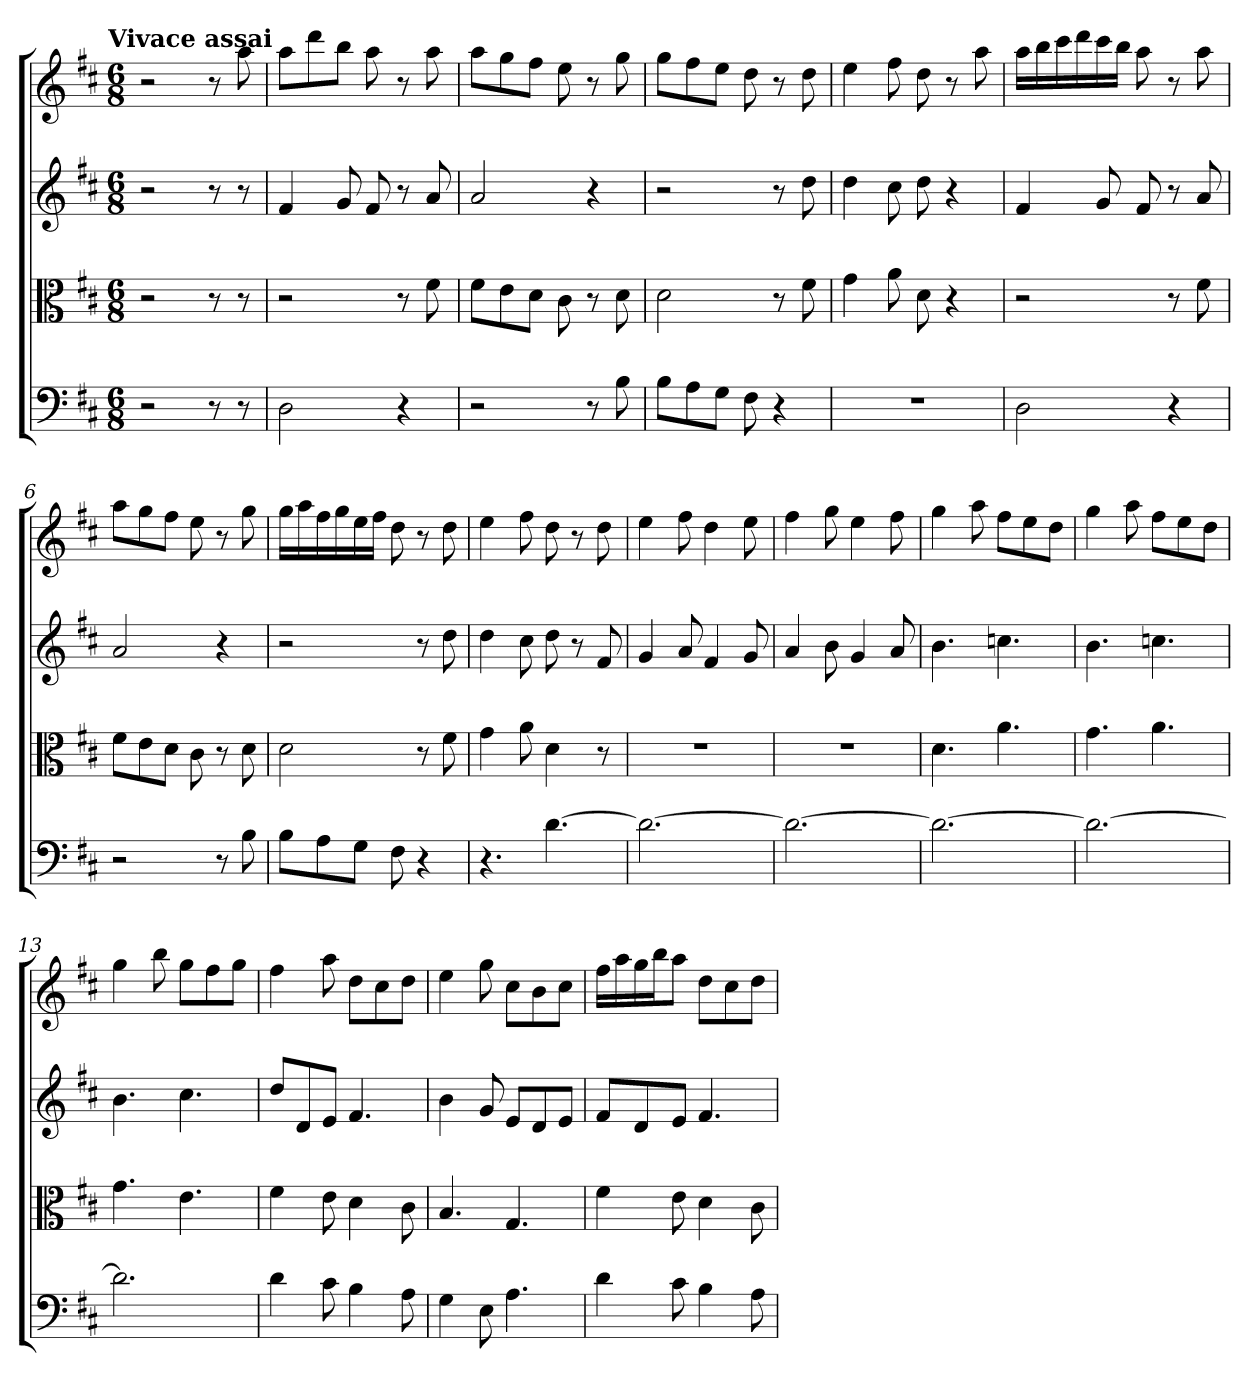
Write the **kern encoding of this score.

**kern	**kern	**kern	**kern
*part4	*part3	*part2	*part1
*staff4	*staff3	*staff2	*staff1
*clefF4	*clefC3	*	*
*k[f#c#]	*k[f#c#]	*k[f#c#]	*k[f#c#]
*D:	*D:	*D:	*D:
!!LO:TX:omd:t=Vivace assai
*M6/8	*M6/8	*M6/8	*M6/8
*MM160	*MM160	*MM160	*MM160
=	=	=	=
2r	2r	2r	2r
8r	8r	8r	8r
8r	8r	8r	8aa
=1	=1	=1	=1
2D	2r	4f#	8aaL
.	.	.	8ddd
.	.	8g	8bbJ
.	.	8f#	8aa
4r	8r	8r	8r
.	8f#	8a	8aa
=2	=2	=2	=2
2r	8f#\L	2a	8aaL
.	8e\	.	8gg
.	8d\J	.	8ff#J
.	8c#	.	8ee
8r	8r	4r	8r
8B	8d	.	8gg
=3	=3	=3	=3
8B\L	2d	2r	8ggL
8A\	.	.	8ff#
8G\J	.	.	8eeJ
8F#	.	.	8dd
4r	8r	8r	8r
.	8f#	8dd	8dd
=4	=4	=4	=4
2.r	4g	4dd	4ee
.	8a	8cc#	8ff#
.	8d	8dd	8dd
.	4r	4r	8r
.	.	.	8aa
=5	=5	=5	=5
2D	2r	4f#	16aaLL
.	.	.	16bb
.	.	.	16ccc#
.	.	.	16ddd
.	.	8g	16ccc#
.	.	.	16bbJJ
.	.	8f#	8aa
4r	8r	8r	8r
.	8f#	8a	8aa
=6	=6	=6	=6
2r	8f#\L	2a	8aaL
.	8e\	.	8gg
.	8d\J	.	8ff#J
.	8c#	.	8ee
8r	8r	4r	8r
8B	8d	.	8gg
=7	=7	=7	=7
8B\L	2d	2r	16ggLL
.	.	.	16aa
8A\	.	.	16ff#
.	.	.	16gg
8G\J	.	.	16ee
.	.	.	16ff#JJ
8F#	.	.	8dd
4r	8r	8r	8r
.	8f#	8dd	8dd
=8	=8	=8	=8
4.r	4g	4dd	4ee
.	8a	8cc#	8ff#
[4.d	4d	8dd	8dd
.	.	8r	8r
.	8r	8f#	8dd
=9	=9	=9	=9
2.d_	2.r	4g	4ee
.	.	8a	8ff#
.	.	4f#	4dd
.	.	8g	8ee
=10	=10	=10	=10
2.d_	2.r	4a	4ff#
.	.	8b	8gg
.	.	4g	4ee
.	.	8a	8ff#
=11	=11	=11	=11
2.d_	4.d	4.b	4gg
.	.	.	8aa
.	4.a	4.ccn	8ff#L
.	.	.	8ee
.	.	.	8ddJ
=12	=12	=12	=12
2.d_	4.g	4.b	4gg
.	.	.	8aa
.	4.a	4.ccn	8ff#L
.	.	.	8ee
.	.	.	8ddJ
=13	=13	=13	=13
2.d]	4.g	4.b	4gg
.	.	.	8bb
.	4.e	4.cc#	8ggL
.	.	.	8ff#
.	.	.	8ggJ
=14	=14	=14	=14
4d	4f#	8ddL	4ff#
.	.	8d	.
8c#	8e	8eJ	8aa
4B	4d	4.f#	8ddL
.	.	.	8cc#
8A	8c#	.	8ddJ
=15	=15	=15	=15
4G	4.B	4b	4ee
8E	.	8g	8gg
4.A	4.G	8eL	8cc#L
.	.	8d	8b
.	.	8eJ	8cc#J
=16	=16	=16	=16
4d	4f#	8f#L	16ff#LL
.	.	.	16aa
.	.	8d	16gg
.	.	.	16bbJ
8c#	8e	8eJ	8aaJ
4B	4d	4.f#	8ddL
.	.	.	8cc#
8A	8c#	.	8ddJ
=	=	=	=
*-	*-	*-	*-
